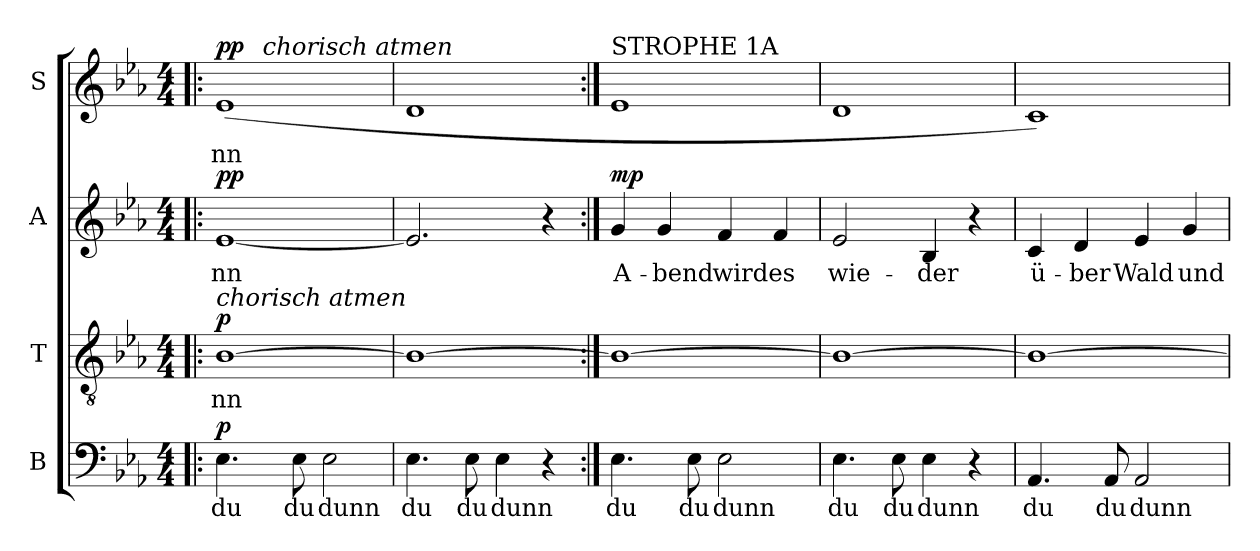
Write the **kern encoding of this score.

**kern	**text	**dynam	**kern	**text	**dynam	**kern	**text	**dynam	**kern	**text	**dynam
*part4	*part4	*part4	*part3	*part3	*part3	*part2	*part2	*part2	*part1	*part1	*part1
*staff4	*staff4	*staff4	*staff3	*staff3	*staff3	*staff2	*staff2	*staff2	*staff1	*staff1	*staff1
*I"B	*	*	*I"T	*	*	*I"A	*	*	*I"S	*	*
*I'B	*	*	*I'T	*	*	*I'A	*	*	*I'S	*	*
!!LO:PB:g=z
*clefF4	*	*	*clefGv2	*	*	*clefG2	*	*	*clefG2	*	*
*	*	*	*ITrd7c12	*	*	*	*	*	*	*	*
*k[b-e-a-]	*	*	*k[b-e-a-]	*	*	*k[b-e-a-]	*	*	*k[b-e-a-]	*	*
*E-:	*	*	*E-:	*	*	*E-:	*	*	*E-:	*	*
*M4/4	*	*	*M4/4	*	*	*M4/4	*	*	*M4/4	*	*
=1!|:	=1!|:	=1!|:	=1!|:	=1!|:	=1!|:	=1!|:	=1!|:	=1!|:	=1!|:	=1!|:	=1!|:
!	!LO:LY:b:color=#000000	!	!	!	!	!	!	!	!	!	!
!	!	!	!	!LO:LY:b:color=#000000	!	!	!	!	!	!	!
!	!	!	!	!	!	!	!LO:LY:b:color=#000000	!	!	!	!
!	!	!	!	!	!	!	!	!	!LO:TX:a:t=q ≈	!	!
!	!	!	!	!	!	!	!	!	!LO:TX:B:t=80	!	!
!	!	!	!	!	!	!	!	!	!LO:TX:a:t=INTRO	!	!
!	!	!	!LO:TX:a:i:t=chorisch atmen	!	!	!	!	!	!	!	!
!	!	!	!	!	!	!	!	!	!	!LO:LY:b:color=#000000	!
*	*	*	*	*	*	*	*	*	*^	*	*
4.E-i\	du	p	[>1BB-i	nn	p	[<1e-i	nn	pp	(1e-i	4ryy	nn	pp
!	!	!	!	!	!	!	!	!	!	!LO:TX:a:i:t=chorisch atmen	!	!
.	.	.	.	.	.	.	.	.	.	2.ryy	.	.
!	!LO:LY:b:color=#000000	!	!	!	!	!	!	!	!	!	!	!
8E-i\	du	.	.	.	.	.	.	.	.	.	.	.
!	!LO:LY:b:color=#000000	!	!	!	!	!	!	!	!	!	!	!
2E-i\	dunn	.	.	.	.	.	.	.	.	.	.	.
*	*	*	*	*	*	*	*	*	*v	*v	*	*
=2	=2	=2	=2	=2	=2	=2	=2	=2	=2	=2	=2
*	*	*	*	*	*	*	*	*	*^	*	*
!	!LO:LY:b:color=#000000	!	!	!	!	!	!	!	!	!	!	!
*	*	*	*	*	*	*	*	*	*v	*v	*	*
4.E-i\	du	.	1BB-i_>	.	.	2.e-i/]	.	.	1di	.	.
!	!LO:LY:b:color=#000000	!	!	!	!	!	!	!	!	!	!
8E-i\	du	.	.	.	.	.	.	.	.	.	.
!	!LO:LY:b:color=#000000	!	!	!	!	!	!	!	!	!	!
4E-i\	dunn	.	.	.	.	.	.	.	.	.	.
4r	.	.	.	.	.	4r	.	.	.	.	.
=3:|!	=3:|!	=3:|!	=3:|!	=3:|!	=3:|!	=3:|!	=3:|!	=3:|!	=3:|!	=3:|!	=3:|!
!	!LO:LY:b:color=#000000	!	!	!	!	!	!	!	!	!	!
!	!	!	!	!	!	!	!	!	!LO:TX:a:t=STROPHE 1A	!	!
!	!	!	!	!	!	!	!LO:LY:b:color=#000000	!	!	!	!
4.E-i\	du	.	1BB-i_>	.	.	4gi/	A-	mp	1e-i	.	.
!	!	!	!	!	!	!	!LO:LY:b:color=#000000	!	!	!	!
.	.	.	.	.	.	4gi/	-bend	.	.	.	.
!	!LO:LY:b:color=#000000	!	!	!	!	!	!	!	!	!	!
8E-i\	du	.	.	.	.	.	.	.	.	.	.
!	!LO:LY:b:color=#000000	!	!	!	!	!	!	!	!	!	!
!	!	!	!	!	!	!	!LO:LY:b:color=#000000	!	!	!	!
2E-i\	dunn	.	.	.	.	4fi/	wird	.	.	.	.
!	!	!	!	!	!	!	!LO:LY:b:color=#000000	!	!	!	!
.	.	.	.	.	.	4fi/	es	.	.	.	.
=4	=4	=4	=4	=4	=4	=4	=4	=4	=4	=4	=4
!	!LO:LY:b:color=#000000	!	!	!	!	!	!	!	!	!	!
!	!	!	!	!	!	!	!LO:LY:b:color=#000000	!	!	!	!
4.E-i\	du	.	1BB-i_>	.	.	2e-i/	wie-	.	1di	.	.
!	!LO:LY:b:color=#000000	!	!	!	!	!	!	!	!	!	!
8E-i\	du	.	.	.	.	.	.	.	.	.	.
!	!LO:LY:b:color=#000000	!	!	!	!	!	!	!	!	!	!
!	!	!	!	!	!	!	!LO:LY:b:color=#000000	!	!	!	!
4E-i\	dunn	.	.	.	.	4B-i/	-der	.	.	.	.
4r	.	.	.	.	.	4r	.	.	.	.	.
=5	=5	=5	=5	=5	=5	=5	=5	=5	=5	=5	=5
!	!LO:LY:b:color=#000000	!	!	!	!	!	!	!	!	!	!
!	!	!	!	!	!	!	!LO:LY:b:color=#000000	!	!	!	!
4.AA-i/	du	.	1BB-i_>	.	.	4ci/	ü-	.	1ci)	.	.
!	!	!	!	!	!	!	!LO:LY:b:color=#000000	!	!	!	!
.	.	.	.	.	.	4di/	-ber	.	.	.	.
!	!LO:LY:b:color=#000000	!	!	!	!	!	!	!	!	!	!
8AA-i/	du	.	.	.	.	.	.	.	.	.	.
!	!LO:LY:b:color=#000000	!	!	!	!	!	!	!	!	!	!
!	!	!	!	!	!	!	!LO:LY:b:color=#000000	!	!	!	!
2AA-i/	dunn	.	.	.	.	4e-i/	Wald	.	.	.	.
!	!	!	!	!	!	!	!LO:LY:b:color=#000000	!	!	!	!
.	.	.	.	.	.	4gi/	und	.	.	.	.
=	=	=	=	=	=	=	=	=	=	=	=
*-	*-	*-	*-	*-	*-	*-	*-	*-	*-	*-	*-
